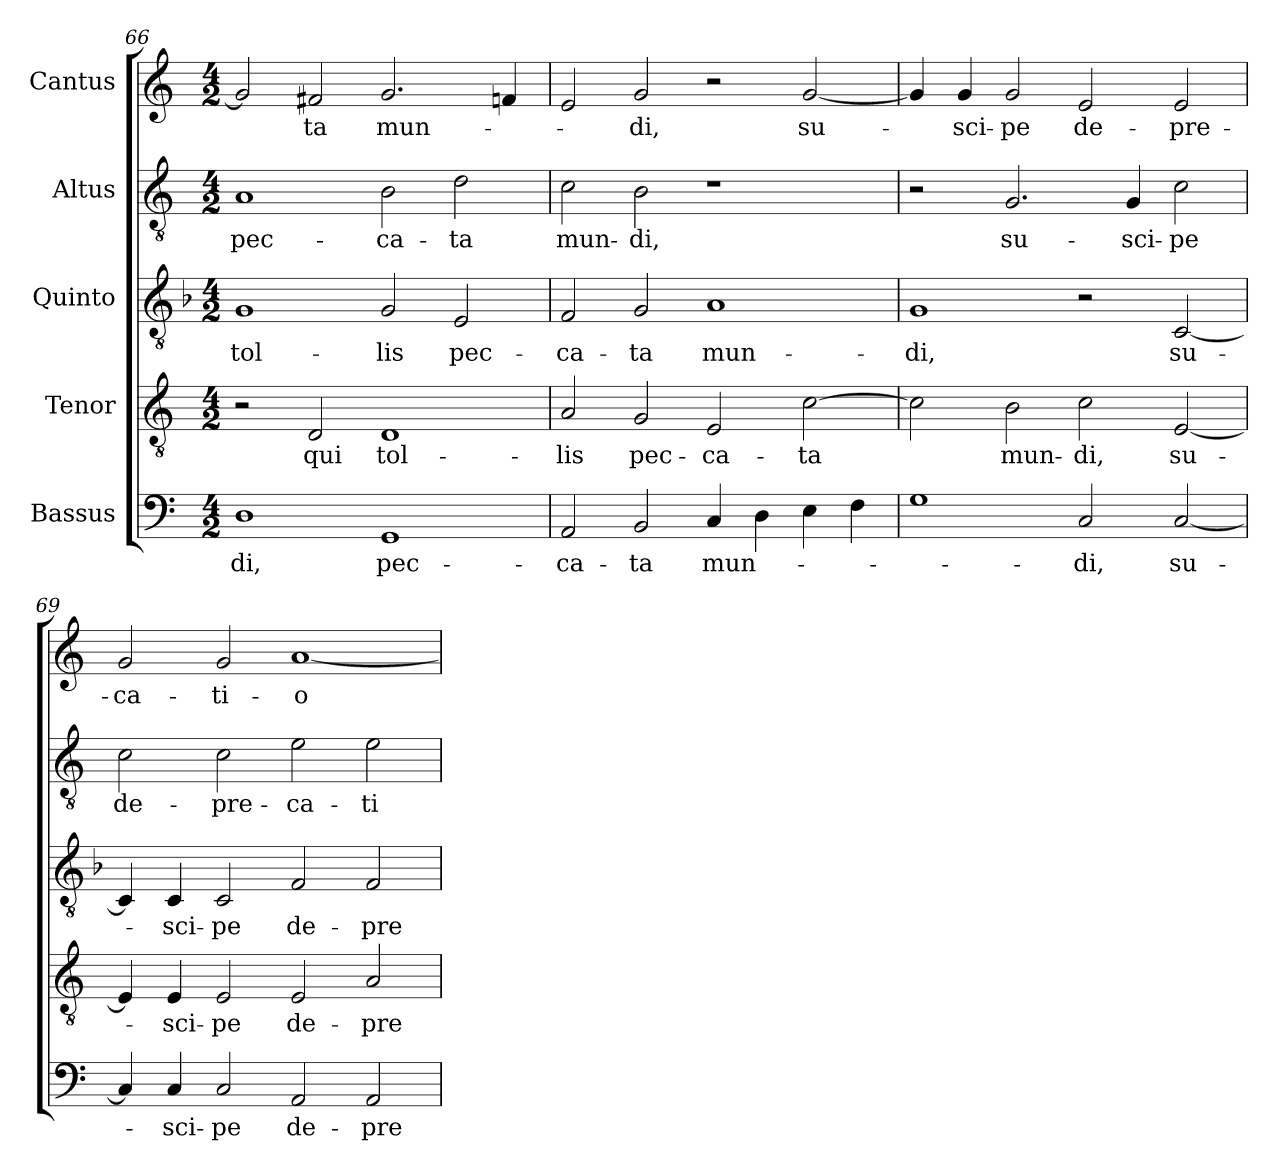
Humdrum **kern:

**kern	**text	**kern	**text	**kern	**text	**kern	**text	**kern	**text
*part5	*part5	*part4	*part4	*part3	*part3	*part2	*part2	*part1	*part1
*staff5	*staff5	*staff4	*staff4	*staff3	*staff3	*staff2	*staff2	*staff1	*staff1
*I"Bassus	*	*I"Tenor	*	*I"Quinto	*	*I"Altus	*	*I"Cantus	*
*clefF4	*	*clefGv2	*	*clefGv2	*	*clefGv2	*	*clefG2	*
*	*	*	*	*ITrd-4c-7	*	*	*	*	*
*k[]	*	*k[]	*	*k[]	*	*k[]	*	*k[]	*
*C:	*	*C:	*	*C:	*	*C:	*	*C:	*
*M4/2	*	*M4/2	*	*M4/2	*	*M4/2	*	*M4/2	*
=66	=66	=66	=66	=66	=66	=66	=66	=66	=66
!	!LO:LY:b:color=#000000	!	!	!	!	!	!	!	!
!	!	!	!	!	!LO:LY:b:color=#000000	!	!	!	!
!	!	!	!	!	!	!	!LO:LY:b:color=#000000	!	!
1Di	-di,	2r	.	1di	tol-	1Ai	pec-	2gi/]	.
!	!	!	!LO:LY:b:color=#000000	!	!	!	!	!	!
!	!	!	!	!	!	!	!	!	!LO:LY:b:color=#000000
.	.	2Di/	qui	.	.	.	.	2f#Xi/	-ta
!	!LO:LY:b:color=#000000	!	!	!	!	!	!	!	!
!	!	!	!LO:LY:b:color=#000000	!	!	!	!	!	!
!	!	!	!	!	!LO:LY:b:color=#000000	!	!	!	!
!	!	!	!	!	!	!	!LO:LY:b:color=#000000	!	!
!	!	!	!	!	!	!	!	!	!LO:LY:b:color=#000000
1GGi	pec-	1Di	tol-	2di/	-lis	2Bi\	-ca-	2.gi/	mun-
!	!	!	!	!	!LO:LY:b:color=#000000	!	!	!	!
!	!	!	!	!	!	!	!LO:LY:b:color=#000000	!	!
.	.	.	.	2Bi/	pec-	2di\	-ta	.	.
.	.	.	.	.	.	.	.	4fni/	.
!!LO:LB:g=z
=67	=67	=67	=67	=67	=67	=67	=67	=67	=67
!	!LO:LY:b:color=#000000	!	!	!	!	!	!	!	!
!	!	!	!LO:LY:b:color=#000000	!	!	!	!	!	!
!	!	!	!	!	!LO:LY:b:color=#000000	!	!	!	!
!	!	!	!	!	!	!	!LO:LY:b:color=#000000	!	!
2AAi/	-ca-	2Ai/	-lis	2ci/	-ca-	2ci\	mun-	2ei/	.
!	!LO:LY:b:color=#000000	!	!	!	!	!	!	!	!
!	!	!	!LO:LY:b:color=#000000	!	!	!	!	!	!
!	!	!	!	!	!LO:LY:b:color=#000000	!	!	!	!
!	!	!	!	!	!	!	!LO:LY:b:color=#000000	!	!
!	!	!	!	!	!	!	!	!	!LO:LY:b:color=#000000
2BBi/	-ta	2Gi/	pec-	2di/	-ta	2Bi\	-di,	2gi/	-di,
!	!LO:LY:b:color=#000000	!	!	!	!	!	!	!	!
!	!	!	!LO:LY:b:color=#000000	!	!	!	!	!	!
!	!	!	!	!	!LO:LY:b:color=#000000	!	!	!	!
4Ci/	mun-	2Ei/	-ca-	1ei	mun-	1r	.	2r	.
4Di\	.	.	.	.	.	.	.	.	.
!	!	!	!LO:LY:b:color=#000000	!	!	!	!	!	!
!	!	!	!	!	!	!	!	!	!LO:LY:b:color=#000000
4Ei\	.	[>2ci\	-ta	.	.	.	.	[<2gi/	su-
4Fi\	.	.	.	.	.	.	.	.	.
=68	=68	=68	=68	=68	=68	=68	=68	=68	=68
!	!	!	!	!	!LO:LY:b:color=#000000	!	!	!	!
1Gi	.	2ci\]	.	1di	-di,	2r	.	4gi/]	.
!	!	!	!	!	!	!	!	!	!LO:LY:b:color=#000000
.	.	.	.	.	.	.	.	4gi/	-sci-
!	!	!	!LO:LY:b:color=#000000	!	!	!	!	!	!
!	!	!	!	!	!	!	!LO:LY:b:color=#000000	!	!
!	!	!	!	!	!	!	!	!	!LO:LY:b:color=#000000
.	.	2Bi\	mun-	.	.	2.Gi/	su-	2gi/	-pe
!	!LO:LY:b:color=#000000	!	!	!	!	!	!	!	!
!	!	!	!LO:LY:b:color=#000000	!	!	!	!	!	!
!	!	!	!	!	!	!	!	!	!LO:LY:b:color=#000000
2Ci/	-di,	2ci\	-di,	2r	.	.	.	2ei/	de-
!	!	!	!	!	!	!	!LO:LY:b:color=#000000	!	!
.	.	.	.	.	.	4Gi/	-sci-	.	.
!	!LO:LY:b:color=#000000	!	!	!	!	!	!	!	!
!	!	!	!LO:LY:b:color=#000000	!	!	!	!	!	!
!	!	!	!	!	!LO:LY:b:color=#000000	!	!	!	!
!	!	!	!	!	!	!	!LO:LY:b:color=#000000	!	!
!	!	!	!	!	!	!	!	!	!LO:LY:b:color=#000000
[<2Ci/	su-	[<2Ei/	su-	[<2Gi/	su-	2ci\	-pe	2ei/	-pre-
=69	=69	=69	=69	=69	=69	=69	=69	=69	=69
!	!	!	!	!	!	!	!LO:LY:b:color=#000000	!	!
!	!	!	!	!	!	!	!	!	!LO:LY:b:color=#000000
4Ci/]	.	4Ei/]	.	4Gi/]	.	2ci\	de-	2gi/	-ca-
!	!LO:LY:b:color=#000000	!	!	!	!	!	!	!	!
!	!	!	!LO:LY:b:color=#000000	!	!	!	!	!	!
!	!	!	!	!	!LO:LY:b:color=#000000	!	!	!	!
4Ci/	-sci-	4Ei/	-sci-	4Gi/	-sci-	.	.	.	.
!	!LO:LY:b:color=#000000	!	!	!	!	!	!	!	!
!	!	!	!LO:LY:b:color=#000000	!	!	!	!	!	!
!	!	!	!	!	!LO:LY:b:color=#000000	!	!	!	!
!	!	!	!	!	!	!	!LO:LY:b:color=#000000	!	!
!	!	!	!	!	!	!	!	!	!LO:LY:b:color=#000000
2Ci/	-pe	2Ei/	-pe	2Gi/	-pe	2ci\	-pre-	2gi/	-ti-
!	!LO:LY:b:color=#000000	!	!	!	!	!	!	!	!
!	!	!	!LO:LY:b:color=#000000	!	!	!	!	!	!
!	!	!	!	!	!LO:LY:b:color=#000000	!	!	!	!
!	!	!	!	!	!	!	!LO:LY:b:color=#000000	!	!
!	!	!	!	!	!	!	!	!	!LO:LY:b:color=#000000
2AAi/	de-	2Ei/	de-	2ci/	de-	2ei\	-ca-	[<1ai	-o-
!	!LO:LY:b:color=#000000	!	!	!	!	!	!	!	!
!	!	!	!LO:LY:b:color=#000000	!	!	!	!	!	!
!	!	!	!	!	!LO:LY:b:color=#000000	!	!	!	!
!	!	!	!	!	!	!	!LO:LY:b:color=#000000	!	!
2AAi/	-pre-	2Ai/	-pre-	2ci/	-pre-	2ei\	-ti-	.	.
=	=	=	=	=	=	=	=	=	=
*-	*-	*-	*-	*-	*-	*-	*-	*-	*-
